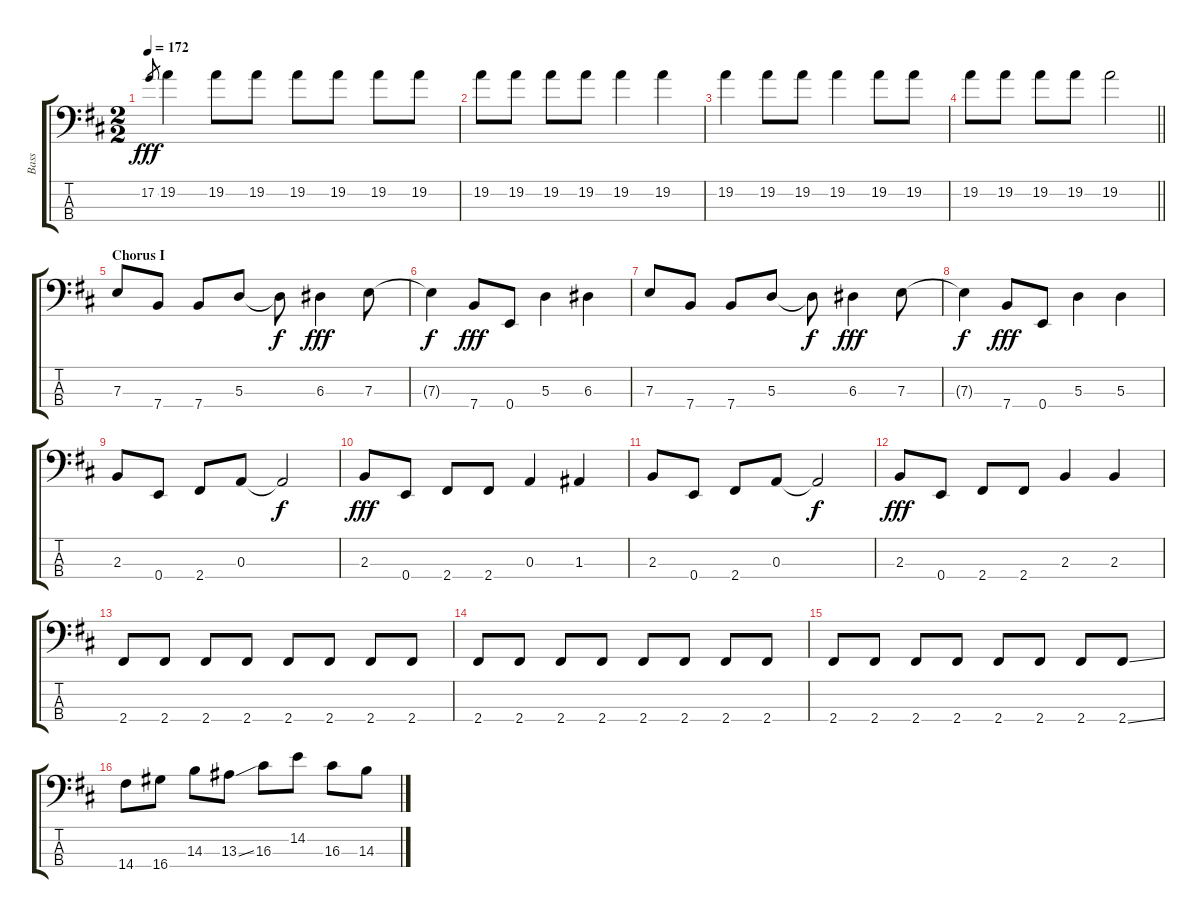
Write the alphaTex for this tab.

\track ("Bass" "Bass") {instrument electricbassfinger}
\staff {score tabs}
\tuning (G2 D2 A1 E1) {hide}
\ts (2 2)
\tempo 172
\clef f4
\ks d
17.2.8{gr dy fff} 19.2.4 19.2.8 19.2.8 19.2.8 19.2.8 19.2.8 19.2.8 |
19.2.8 19.2.8 19.2.8 19.2.8 19.2.4 19.2.4 |
19.2.4 19.2.8 19.2.8 19.2.4 19.2.8 19.2.8 |
\barLineRight lightlight
19.2.8 19.2.8 19.2.8 19.2.8 19.2.2 |
\section ("" "Chorus I")
7.3.8 7.4.8 7.4.8 5.3.8 5.3{t}.8{dy f} 6.3.4{dy fff} 7.3.8 |
7.3{t}.4{dy f} 7.4.8{dy fff} 0.4.8 5.3.4 6.3.4 |
7.3.8 7.4.8 7.4.8 5.3.8 5.3{t}.8{dy f} 6.3.4{dy fff} 7.3.8 |
7.3{t}.4{dy f} 7.4.8{dy fff} 0.4.8 5.3.4 5.3.4 |
2.3.8 0.4.8 2.4.8 0.3.8 0.3{t}.2{dy f} |
2.3.8{dy fff} 0.4.8 2.4.8 2.4.8 0.3.4 1.3.4 |
2.3.8 0.4.8 2.4.8 0.3.8 0.3{t}.2{dy f} |
2.3.8{dy fff} 0.4.8 2.4.8 2.4.8 2.3.4 2.3.4 |
2.4.8 2.4.8 2.4.8 2.4.8 2.4.8 2.4.8 2.4.8 2.4.8 |
2.4.8 2.4.8 2.4.8 2.4.8 2.4.8 2.4.8 2.4.8 2.4.8 |
2.4.8 2.4.8 2.4.8 2.4.8 2.4.8 2.4.8 2.4.8 2.4{ss}.8 |
14.4.8 16.4.8 14.3.8 13.3{ss}.8 16.3.8 14.2.8 16.3.8 14.3.8
